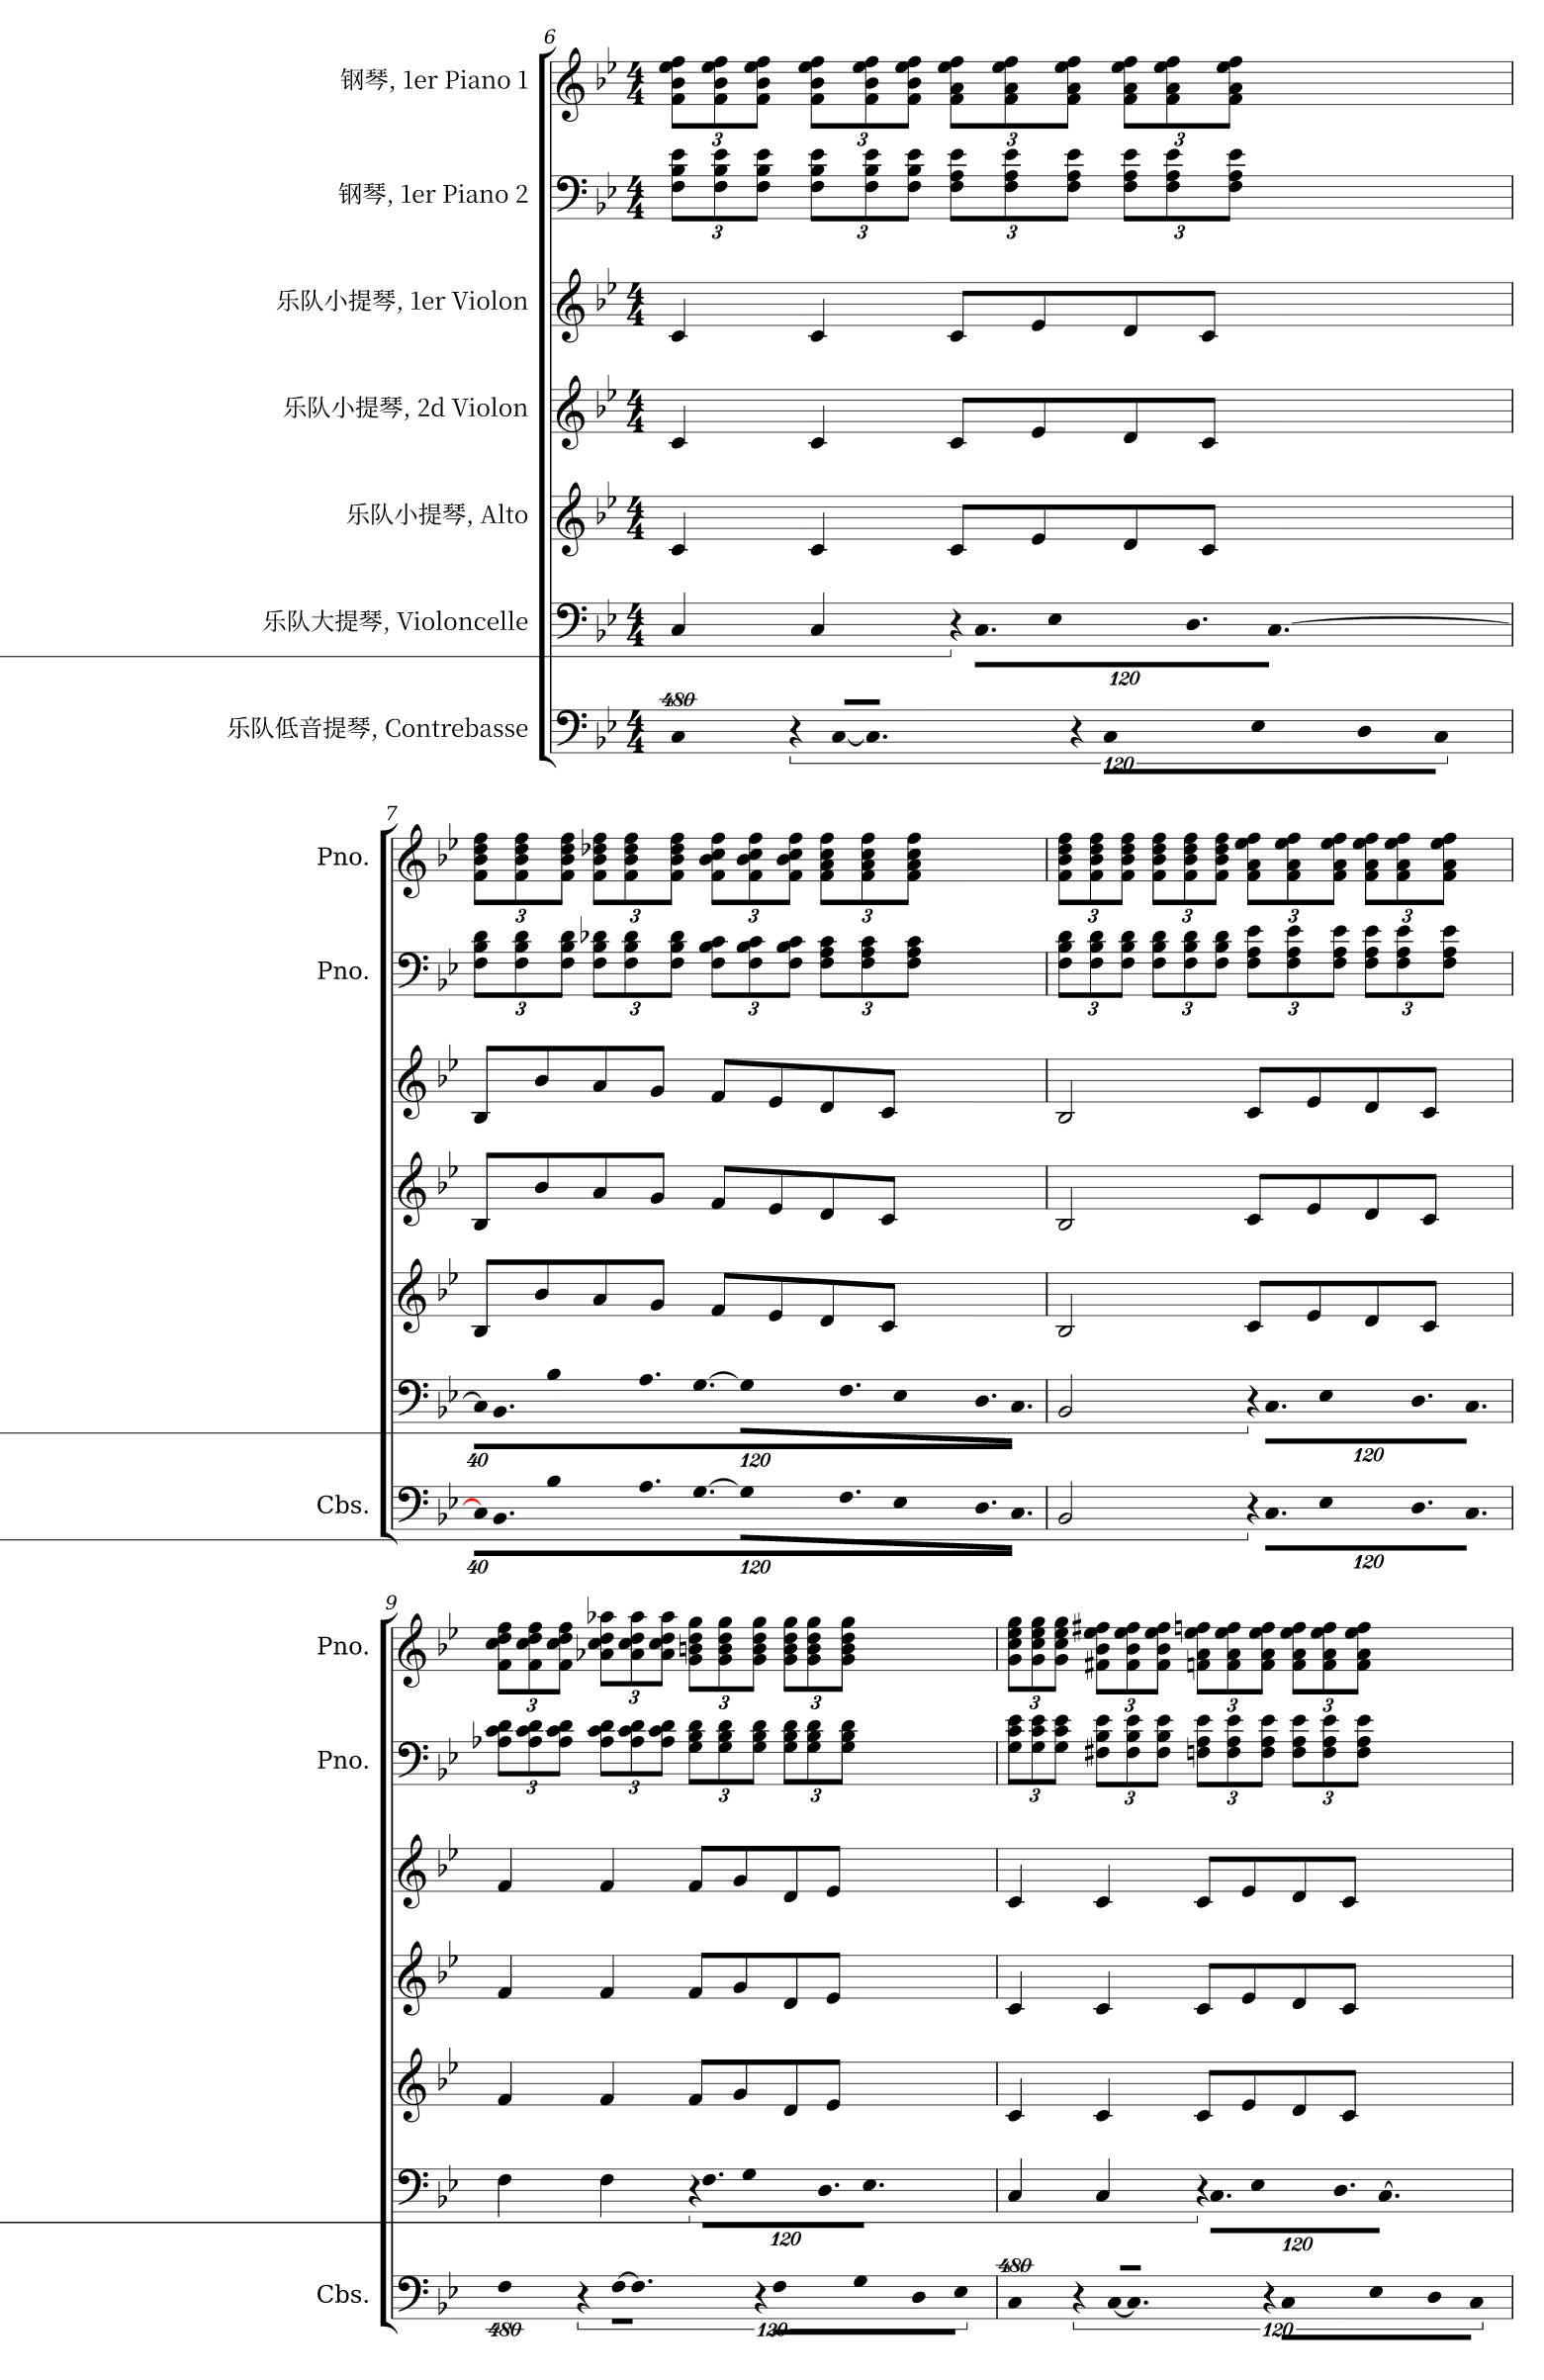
**kern	**kern	**kern	**kern	**kern	**kern	**kern
*part7	*part6	*part5	*part4	*part3	*part2	*part1
*staff7	*staff6	*staff5	*staff4	*staff3	*staff2	*staff1
*I"乐队低音提琴, Contrebasse	*I"乐队大提琴, Violoncelle	*I"乐队小提琴, Alto	*I"乐队小提琴, 2d Violon	*I"乐队小提琴, 1er Violon	*I"钢琴, 1er Piano 2	*I"钢琴, 1er Piano 1
*I'Cbs.	*	*	*	*	*I'Pno.	*I'Pno.
*clefF4	*clefF4	*clefG2	*clefG2	*clefG2	*clefF4	*clefG2
*ITrd7c12	*	*	*	*	*	*
*k[b-e-]	*k[b-e-]	*k[b-e-]	*k[b-e-]	*k[b-e-]	*k[b-e-]	*k[b-e-]
*M4/4	*M4/4	*M4/4	*M4/4	*M4/4	*M4/4	*M4/4
*MM39	*MM39	*MM39	*MM39	*MM39	*MM39	*MM39
=6	=6	=6	=6	=6	=6	=6
!LO:N:vis=4	!	!	!	!	!	!
*	*	*	*	*	*Xbrackettup	*Xbrackettup
1920%427CC/	4C/	4c/	4c/	4c/	12F\ 12B-\ 12e-\L	12f\ 12b-\ 12ee-\ 12ff\L
*	*	*	*	*	*	*MM41
.	.	.	.	.	12F\ 12B-\ 12e-\	12f\ 12b-\ 12ee-\ 12ff\
*	*	*	*	*	*	*MM43
.	.	.	.	.	12F\ 12B-\ 12e-\J	12f\ 12b-\ 12ee-\ 12ff\J
!LO:N:vis=16	!	!	!	!	!	!
1920%107r	.	.	.	.	.	.
*	*	*	*	*	*	*MM45
.	4C/	4c/	4c/	4c/	12F\ 12B-\ 12e-\L	12f\ 12b-\ 12ee-\ 12ff\L
!LO:N:vis=16	!	!	!	!	!	!
[1920%107CC/KL	.	.	.	.	.	.
.	.	.	.	.	12F\ 12B-\ 12e-\	12f\ 12b-\ 12ee-\ 12ff\
9.CC/J]	.	.	.	.	.	.
.	.	.	.	.	12F\ 12B-\ 12e-\J	12f\ 12b-\ 12ee-\ 12ff\J
!	!LO:N:vis=32	!	!	!	!	!
.	640%23r	8c/L	8c/L	8c/L	12F\ 12A\ 12e-\L	12f\ 12a\ 12ee-\ 12ff\L
!LO:N:vis=16	!	!	!	!	!	!
1920%107r	.	.	.	.	.	.
!	!LO:N:vis=16.	!	!	!	!	!
.	960%103C\KL	.	.	.	.	.
!LO:N:vis=8	!	!	!	!	!	!
640%71CC\L	.	.	.	.	.	.
.	.	.	.	.	12F\ 12A\ 12e-\	12f\ 12a\ 12ee-\ 12ff\
.	.	8e-/	8e-/	8e-/	.	.
!	!LO:N:vis=8	!	!	!	!	!
.	960%137E-\	.	.	.	.	.
.	.	.	.	.	12F\ 12A\ 12e-\J	12f\ 12a\ 12ee-\ 12ff\J
!LO:N:vis=8	!	!	!	!	!	!
640%71EE-\	.	.	.	.	.	.
.	.	8d/	8d/	8d/	12F\ 12A\ 12e-\L	12f\ 12a\ 12ee-\ 12ff\L
!LO:N:vis=8	!	!	!	!	!	!
640%71DD\	.	.	.	.	.	.
!	!LO:N:vis=16.	!	!	!	!	!
.	960%103D\L	.	.	.	.	.
.	.	.	.	.	12F\ 12A\ 12e-\	12f\ 12a\ 12ee-\ 12ff\
.	.	8c/J	8c/J	8c/J	.	.
!LO:N:vis=8	!	!	!	!	!	!
[640%71CC\J	.	.	.	.	.	.
!	!LO:N:vis=16.	!	!	!	!	!
.	[960%103C\JJ	.	.	.	.	.
.	.	.	.	.	12F\ 12A\ 12e-\J	12f\ 12a\ 12ee-\ 12ff\J
1920ryy	.	1920ryy	1920ryy	1920ryy	1920ryy	1920ryy
!!LO:PB:g=z
=7	=7	=7	=7	=7	=7	=7
*Xbrackettup	*	*	*	*	*	*
!LO:N:vis=32	!	!	!	!	!	!
*	*Xbrackettup	*	*	*	*	*
*	*	*	*	*	*	*MM39
!	!LO:N:vis=32	!	!	!	!	!
640%23CC\KLL]	640%23C\KLL]	8B-/L	8B-/L	8B-/L	12F\ 12B-\ 12d\L	12f\ 12b-\ 12dd\ 12ff\L
!LO:N:vis=16.	!LO:N:vis=16.	!	!	!	!	!
960%103BBB-\J	960%103BB-\J	.	.	.	.	.
*	*	*	*	*	*	*MM41
.	.	.	.	.	12F\ 12B-\ 12d\	12f\ 12b-\ 12dd\ 12ff\
.	.	8b-/	8b-/	8b-/	.	.
!LO:N:vis=8	!LO:N:vis=8	!	!	!	!	!
960%137BB-\	960%137B-\	.	.	.	.	.
*	*	*	*	*	*	*MM43
.	.	.	.	.	12F\ 12B-\ 12d\J	12f\ 12b-\ 12dd\ 12ff\J
*	*	*	*	*	*	*MM45
.	.	8a/	8a/	8a/	12F\ 12B-\ 12d-X\L	12f\ 12b-\ 12dd-X\ 12ff\L
!LO:N:vis=16.	!LO:N:vis=16.	!	!	!	!	!
960%103AA\L	960%103A\L	.	.	.	.	.
.	.	.	.	.	12F\ 12B-\ 12d-\	12f\ 12b-\ 12dd-\ 12ff\
.	.	8g/J	8g/J	8g/J	.	.
!LO:N:vis=16.	!LO:N:vis=16.	!	!	!	!	!
[960%103GG\JJ	[960%103G\JJ	.	.	.	.	.
.	.	.	.	.	12F\ 12B-\ 12d-\J	12f\ 12b-\ 12dd-\ 12ff\J
.	.	8f/L	8f/L	8f/L	12F\ 12B-\ 12c\L	12f\ 12b-\ 12cc\ 12ff\L
!LO:N:vis=32	!LO:N:vis=32	!	!	!	!	!
640%23GG\KLL]	640%23G\KLL]	.	.	.	.	.
!LO:N:vis=16.	!LO:N:vis=16.	!	!	!	!	!
960%103FF\J	960%103F\J	.	.	.	.	.
.	.	.	.	.	12F\ 12B-\ 12c\	12f\ 12b-\ 12cc\ 12ff\
.	.	8e-/	8e-/	8e-/	.	.
!LO:N:vis=8	!LO:N:vis=8	!	!	!	!	!
960%137EE-\	960%137E-\	.	.	.	.	.
.	.	.	.	.	12F\ 12B-\ 12c\J	12f\ 12b-\ 12cc\ 12ff\J
.	.	8d/	8d/	8d/	12F\ 12A\ 12c\L	12f\ 12a\ 12cc\ 12ff\L
!LO:N:vis=16.	!LO:N:vis=16.	!	!	!	!	!
960%103DD\L	960%103D\L	.	.	.	.	.
.	.	.	.	.	12F\ 12A\ 12c\	12f\ 12a\ 12cc\ 12ff\
.	.	8c/J	8c/J	8c/J	.	.
!LO:N:vis=16.	!LO:N:vis=16.	!	!	!	!	!
960%103CC\JJ	960%103C\JJ	.	.	.	.	.
.	.	.	.	.	12F\ 12A\ 12c\J	12f\ 12a\ 12cc\ 12ff\J
.	.	960ryy	960ryy	960ryy	960ryy	960ryy
=8	=8	=8	=8	=8	=8	=8
*	*	*	*	*	*	*MM39
2BBB-/	2BB-/	2B-/	2B-/	2B-/	12F\ 12B-\ 12d\L	12f\ 12b-\ 12dd\ 12ff\L
*	*	*	*	*	*	*MM41
.	.	.	.	.	12F\ 12B-\ 12d\	12f\ 12b-\ 12dd\ 12ff\
*	*	*	*	*	*	*MM43
.	.	.	.	.	12F\ 12B-\ 12d\J	12f\ 12b-\ 12dd\ 12ff\J
*	*	*	*	*	*	*MM45
.	.	.	.	.	12F\ 12B-\ 12d\L	12f\ 12b-\ 12dd\ 12ff\L
.	.	.	.	.	12F\ 12B-\ 12d\	12f\ 12b-\ 12dd\ 12ff\
.	.	.	.	.	12F\ 12B-\ 12d\J	12f\ 12b-\ 12dd\ 12ff\J
*brackettup	*	*	*	*	*	*
!LO:N:vis=32	!	!	!	!	!	!
*	*brackettup	*	*	*	*	*
!	!LO:N:vis=32	!	!	!	!	!
640%23r	640%23r	8c/L	8c/L	8c/L	12F\ 12A\ 12e-\L	12f\ 12a\ 12ee-\ 12ff\L
!LO:N:vis=16.	!LO:N:vis=16.	!	!	!	!	!
960%103CC\KL	960%103C\KL	.	.	.	.	.
.	.	.	.	.	12F\ 12A\ 12e-\	12f\ 12a\ 12ee-\ 12ff\
.	.	8e-/	8e-/	8e-/	.	.
!LO:N:vis=8	!LO:N:vis=8	!	!	!	!	!
960%137EE-\	960%137E-\	.	.	.	.	.
.	.	.	.	.	12F\ 12A\ 12e-\J	12f\ 12a\ 12ee-\ 12ff\J
.	.	8d/	8d/	8d/	12F\ 12A\ 12e-\L	12f\ 12a\ 12ee-\ 12ff\L
!LO:N:vis=16.	!LO:N:vis=16.	!	!	!	!	!
960%103DD\L	960%103D\L	.	.	.	.	.
.	.	.	.	.	12F\ 12A\ 12e-\	12f\ 12a\ 12ee-\ 12ff\
.	.	8c/J	8c/J	8c/J	.	.
!LO:N:vis=16.	!LO:N:vis=16.	!	!	!	!	!
960%103CC\JJ	960%103C\JJ	.	.	.	.	.
.	.	.	.	.	12F\ 12A\ 12e-\J	12f\ 12a\ 12ee-\ 12ff\J
.	.	1920ryy	1920ryy	1920ryy	1920ryy	1920ryy
!!LO:PB:g=z
=9	=9	=9	=9	=9	=9	=9
*	*	*	*	*	*	*MM39
!LO:N:vis=4	!	!	!	!	!	!
1920%427FF\	4F\	4f/	4f/	4f/	12A-X\ 12c\ 12d\L	12f\ 12cc\ 12dd\ 12ff\L
*	*	*	*	*	*	*MM41
.	.	.	.	.	12A-\ 12c\ 12d\	12f\ 12cc\ 12dd\ 12ff\
*	*	*	*	*	*	*MM43
.	.	.	.	.	12A-\ 12c\ 12d\J	12f\ 12cc\ 12dd\ 12ff\J
!LO:N:vis=16	!	!	!	!	!	!
1920%107r	.	.	.	.	.	.
*	*	*	*	*	*	*MM45
.	4F\	4f/	4f/	4f/	12A-\ 12c\ 12d\L	12a-X\ 12cc\ 12dd\ 12aa-X\L
!LO:N:vis=16	!	!	!	!	!	!
[1920%107FF\KL	.	.	.	.	.	.
.	.	.	.	.	12A-\ 12c\ 12d\	12a-\ 12cc\ 12dd\ 12aa-\
9.FF\J]	.	.	.	.	.	.
.	.	.	.	.	12A-\ 12c\ 12d\J	12a-\ 12cc\ 12dd\ 12aa-\J
!	!LO:N:vis=32	!	!	!	!	!
.	640%23r	8f/L	8f/L	8f/L	12G\ 12B-\ 12d\L	12g\ 12bn\ 12dd\ 12gg\L
!LO:N:vis=16	!	!	!	!	!	!
1920%107r	.	.	.	.	.	.
!	!LO:N:vis=16.	!	!	!	!	!
.	960%103F\KL	.	.	.	.	.
!LO:N:vis=8	!	!	!	!	!	!
640%71FF\L	.	.	.	.	.	.
.	.	.	.	.	12G\ 12B-\ 12d\	12g\ 12b\ 12dd\ 12gg\
.	.	8g/	8g/	8g/	.	.
!	!LO:N:vis=8	!	!	!	!	!
.	960%137G\	.	.	.	.	.
.	.	.	.	.	12G\ 12B-\ 12d\J	12g\ 12b\ 12dd\ 12gg\J
!LO:N:vis=8	!	!	!	!	!	!
640%71GG\	.	.	.	.	.	.
.	.	8d/	8d/	8d/	12G\ 12B-\ 12d\L	12g\ 12b\ 12dd\ 12gg\L
!LO:N:vis=8	!	!	!	!	!	!
640%71DD\	.	.	.	.	.	.
!	!LO:N:vis=16.	!	!	!	!	!
.	960%103D\L	.	.	.	.	.
.	.	.	.	.	12G\ 12B-\ 12d\	12g\ 12b\ 12dd\ 12gg\
.	.	8e-/J	8e-/J	8e-/J	.	.
!LO:N:vis=8	!	!	!	!	!	!
640%71EE-\J	.	.	.	.	.	.
!	!LO:N:vis=16.	!	!	!	!	!
.	960%103E-\JJ	.	.	.	.	.
.	.	.	.	.	12G\ 12B-\ 12d\J	12g\ 12b\ 12dd\ 12gg\J
1920ryy	.	1920ryy	1920ryy	1920ryy	1920ryy	1920ryy
=10	=10	=10	=10	=10	=10	=10
*	*	*	*	*	*	*MM39
!LO:N:vis=4	!	!	!	!	!	!
1920%427CC/	4C/	4c/	4c/	4c/	12G\ 12c\ 12e-\L	12g\ 12cc\ 12ee-\ 12gg\L
*	*	*	*	*	*	*MM41
.	.	.	.	.	12G\ 12c\ 12e-\	12g\ 12cc\ 12ee-\ 12gg\
*	*	*	*	*	*	*MM43
.	.	.	.	.	12G\ 12c\ 12e-\J	12g\ 12cc\ 12ee-\ 12gg\J
!LO:N:vis=16	!	!	!	!	!	!
1920%107r	.	.	.	.	.	.
*	*	*	*	*	*	*MM45
.	4C/	4c/	4c/	4c/	12F#X\ 12B-\ 12e-\L	12f#X\ 12b-\ 12ee-\ 12ff#X\L
!LO:N:vis=16	!	!	!	!	!	!
[1920%107CC/KL	.	.	.	.	.	.
.	.	.	.	.	12F#\ 12B-\ 12e-\	12f#\ 12b-\ 12ee-\ 12ff#\
9.CC/J]	.	.	.	.	.	.
.	.	.	.	.	12F#\ 12B-\ 12e-\J	12f#\ 12b-\ 12ee-\ 12ff#\J
!	!LO:N:vis=32	!	!	!	!	!
.	640%23r	8c/L	8c/L	8c/L	12Fn\ 12A\ 12e-\L	12fn\ 12a\ 12ee-\ 12ffn\L
!LO:N:vis=16	!	!	!	!	!	!
1920%107r	.	.	.	.	.	.
!	!LO:N:vis=16.	!	!	!	!	!
.	960%103C\KL	.	.	.	.	.
!LO:N:vis=8	!	!	!	!	!	!
640%71CC\L	.	.	.	.	.	.
.	.	.	.	.	12F\ 12A\ 12e-\	12f\ 12a\ 12ee-\ 12ff\
.	.	8e-/	8e-/	8e-/	.	.
!	!LO:N:vis=8	!	!	!	!	!
.	960%137E-\	.	.	.	.	.
.	.	.	.	.	12F\ 12A\ 12e-\J	12f\ 12a\ 12ee-\ 12ff\J
!LO:N:vis=8	!	!	!	!	!	!
640%71EE-\	.	.	.	.	.	.
.	.	8d/	8d/	8d/	12F\ 12A\ 12e-\L	12f\ 12a\ 12ee-\ 12ff\L
!LO:N:vis=8	!	!	!	!	!	!
640%71DD\	.	.	.	.	.	.
!	!LO:N:vis=16.	!	!	!	!	!
.	960%103D\L	.	.	.	.	.
.	.	.	.	.	12F\ 12A\ 12e-\	12f\ 12a\ 12ee-\ 12ff\
.	.	8c/J	8c/J	8c/J	.	.
!LO:N:vis=8	!	!	!	!	!	!
[640%71CC\J	.	.	.	.	.	.
!	!LO:N:vis=16.	!	!	!	!	!
.	[960%103C\JJ	.	.	.	.	.
.	.	.	.	.	12F\ 12A\ 12e-\J	12f\ 12a\ 12ee-\ 12ff\J
1920ryy	.	1920ryy	1920ryy	1920ryy	1920ryy	1920ryy
=	=	=	=	=	=	=
*-	*-	*-	*-	*-	*-	*-
